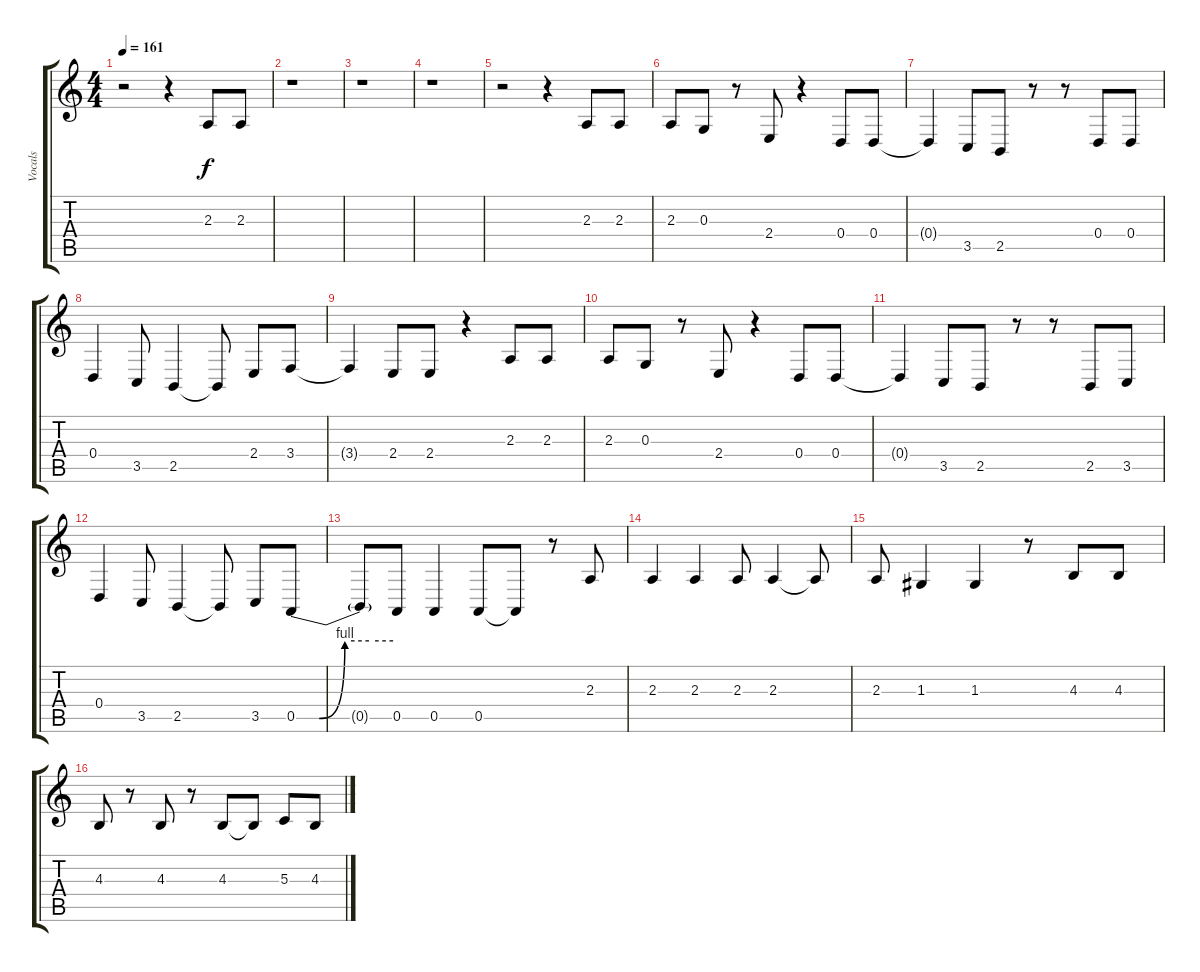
\track ("Vocals" "Vocals") {instrument lead1square}
\staff {score tabs}
\tuning (E4 B3 G3 D3 A2 E2) {hide}
\ts (4 4)
\tempo 161
\clef g2
\ks c
r.2{dy f} r.4 2.3.8 2.3.8 |
r.1 |
r.1 |
r.1 |
r.2 r.4 2.3.8 2.3.8 |
2.3.8 0.3.8 r.8 2.4.8 r.4 0.4.8 0.4.8 |
0.4{t}.4 3.5.8 2.5.8 r.8 r.8 0.4.8 0.4.8 |
0.4.4 3.5.8 2.5.4 2.5{t}.8 2.4.8 3.4.8 |
3.4{t}.4 2.4.8 2.4.8 r.4 2.3.8 2.3.8 |
2.3.8 0.3.8 r.8 2.4.8 r.4 0.4.8 0.4.8 |
0.4{t}.4 3.5.8 2.5.8 r.8 r.8 2.5.8 3.5.8 |
0.4.4 3.5.8 2.5.4 2.5{t}.8 3.5.8 0.5{be (custom 0 0 14 0 30 4 45 4 60 4)}.8 |
0.5{t}.8 0.5.8 0.5.4 0.5.8 0.5{t}.8 r.8 2.3.8 |
2.3.4 2.3.4 2.3.8 2.3.4 2.3{t}.8 |
2.3.8 1.3.4 1.3.4 r.8 4.3.8 4.3.8 |
4.3.8 r.8 4.3.8 r.8 4.3.8 4.3{t}.8 5.3.8 4.3.8
